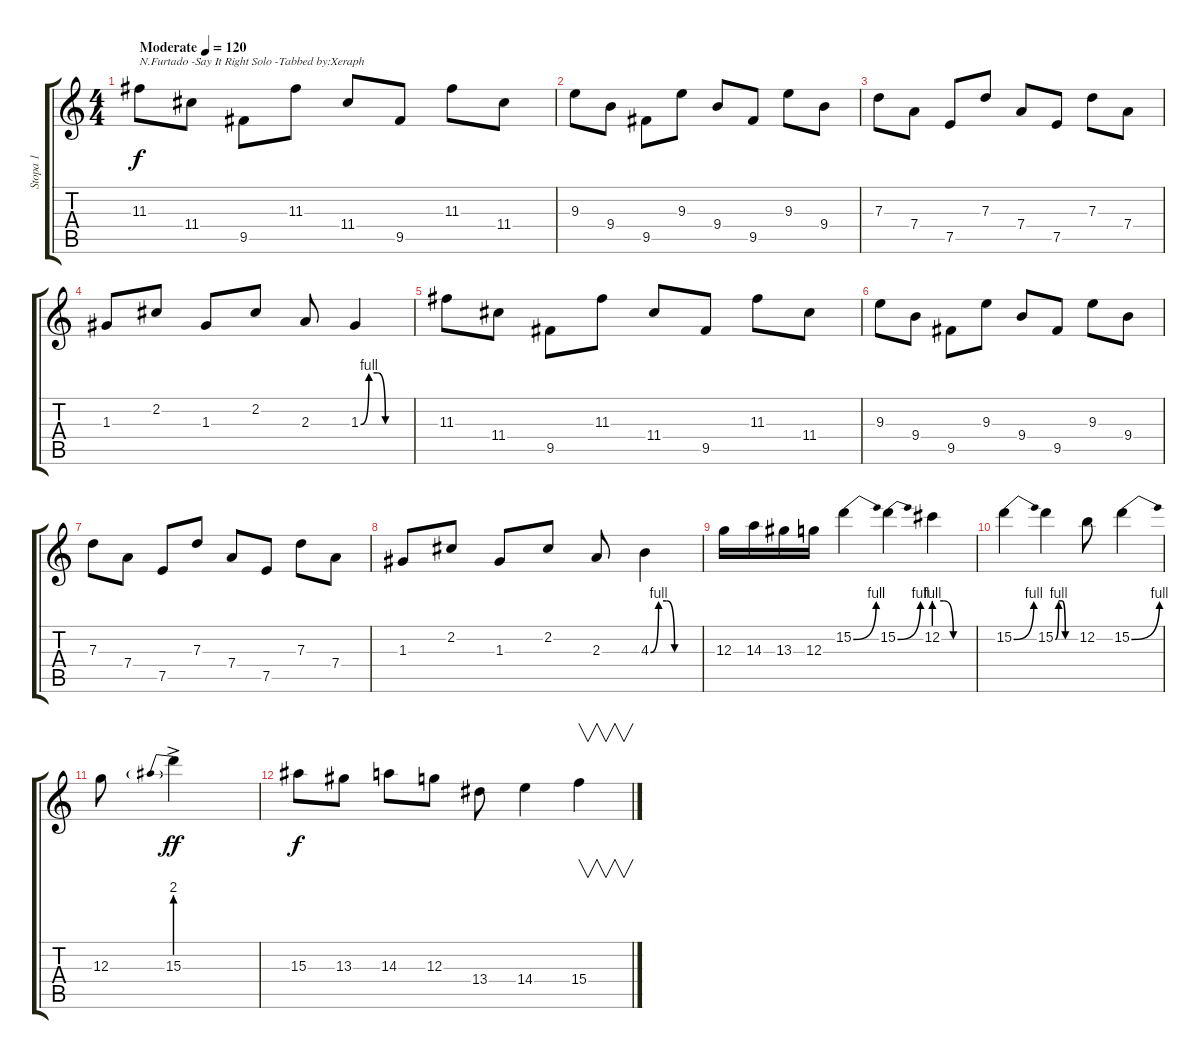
\track ("Stopa 1" "Stopa 1") {instrument distortionguitar}
\staff {score tabs}
\tuning (E4 B3 G3 D3 A2 E2) {hide}
\ts (4 4)
\tempo (120 "Moderate")
\clef g2
\ks c
11.3.8{txt "N.Furtado -Say It Right Solo -Tabbed by:Xeraph" dy f instrument distortionguitar} 11.4.8 9.5.8 11.3.8 11.4.8 9.5.8 11.3.8 11.4.8 |
9.3.8 9.4.8 9.5.8 9.3.8 9.4.8 9.5.8 9.3.8 9.4.8 |
7.3.8 7.4.8 7.5.8 7.3.8 7.4.8 7.5.8 7.3.8 7.4.8 |
1.3.8 2.2.8 1.3.8 2.2.8 2.3.8 1.3{be (custom 0 0 10 4 20 4 30 0 60 0)}.4 |
11.3.8 11.4.8 9.5.8 11.3.8 11.4.8 9.5.8 11.3.8 11.4.8 |
9.3.8 9.4.8 9.5.8 9.3.8 9.4.8 9.5.8 9.3.8 9.4.8 |
7.3.8 7.4.8 7.5.8 7.3.8 7.4.8 7.5.8 7.3.8 7.4.8 |
1.3.8 2.2.8 1.3.8 2.2.8 2.3.8 4.3{be (custom 0 0 10 4 20 4 30 0 60 0)}.4 |
12.3.16 14.3.16 13.3.16 12.3.16 15.2{be (bend 0 0 60 4)}.4 15.2{be (bend 0 0 60 4)}.4 12.2{be (custom 0 4 15 4 30 0 60 0)}.4 |
15.2{be (bend 0 0 60 4)}.4 15.2{be (custom 0 0 10 4 20 4 30 0 60 0)}.4 12.2.8 15.2{be (bend 0 0 60 4)}.4 |
12.3.8 15.3{be (prebend 0 8 60 8) ac}.4{dy ff} |
15.3.8{dy f} 13.3.8 14.3.8 12.3.8 13.4.8 14.4.4 15.4.4{v}
